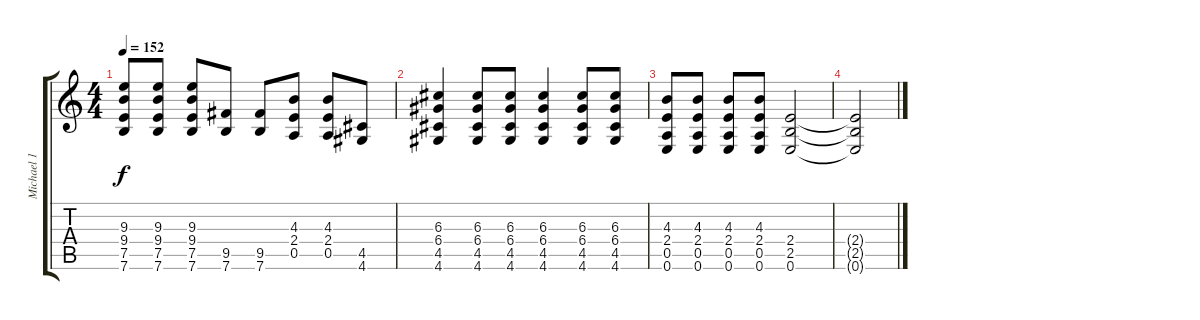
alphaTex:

\track ("Michael 1" "Michael 1") {instrument distortionguitar}
\staff {score tabs}
\tuning (E4 B3 G3 D3 A2 E2) {hide}
\ts (4 4)
\tempo 152
\clef g2
\ks c
(9.3 9.4 7.5 7.6).8{dy f} (9.3 9.4 7.5 7.6).8 (9.3 9.4 7.5 7.6).8 (9.5 7.6).8 (9.5 7.6).8 (4.3 2.4 0.5).8 (4.3 2.4 0.5).8 (4.5 4.6).8 |
(6.3 6.4 4.5 4.6).4 (6.3 6.4 4.5 4.6).8 (6.3 6.4 4.5 4.6).8 (6.3 6.4 4.5 4.6).4 (6.3 6.4 4.5 4.6).8 (6.3 6.4 4.5 4.6).8 |
(4.3 2.4 0.5 0.6).8 (4.3 2.4 0.5 0.6).8 (4.3 2.4 0.5 0.6).8 (4.3 2.4 0.5 0.6).8 (2.4 2.5 0.6).2{volume 0} |
(2.4{t} 2.5{t} 0.6{t}).2
